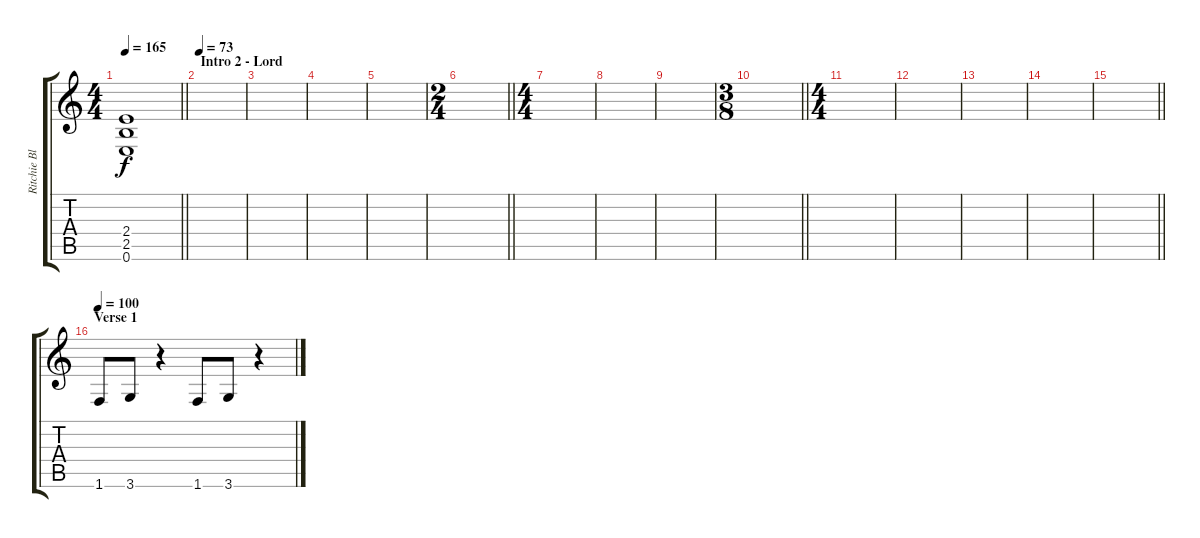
\track ("Ritchie Blackmore - Guitar 1" "Ritchie Bl") {instrument distortionguitar}
\staff {score tabs}
\tuning (E4 B3 G3 D3 A2 E2) {hide}
\ts (4 4)
\tempo 165
\clef g2
\barLineRight lightlight
\ks c
(2.4{t} 2.5{t} 0.6{t}).1{dy f} |
\section ("" "Intro 2 - Lord")
\tempo 73
|
|
|
|
\ts (2 4)
\barLineRight lightlight
|
\ts (4 4)
|
|
|
\ts (3 8)
\barLineRight lightlight
|
\ts (4 4)
|
|
|
|
\barLineRight lightlight
|
\section ("" "Verse 1")
\tempo 100
1.6.8{volume 16} 3.6.8 r.4 1.6.8 3.6.8 r.4
